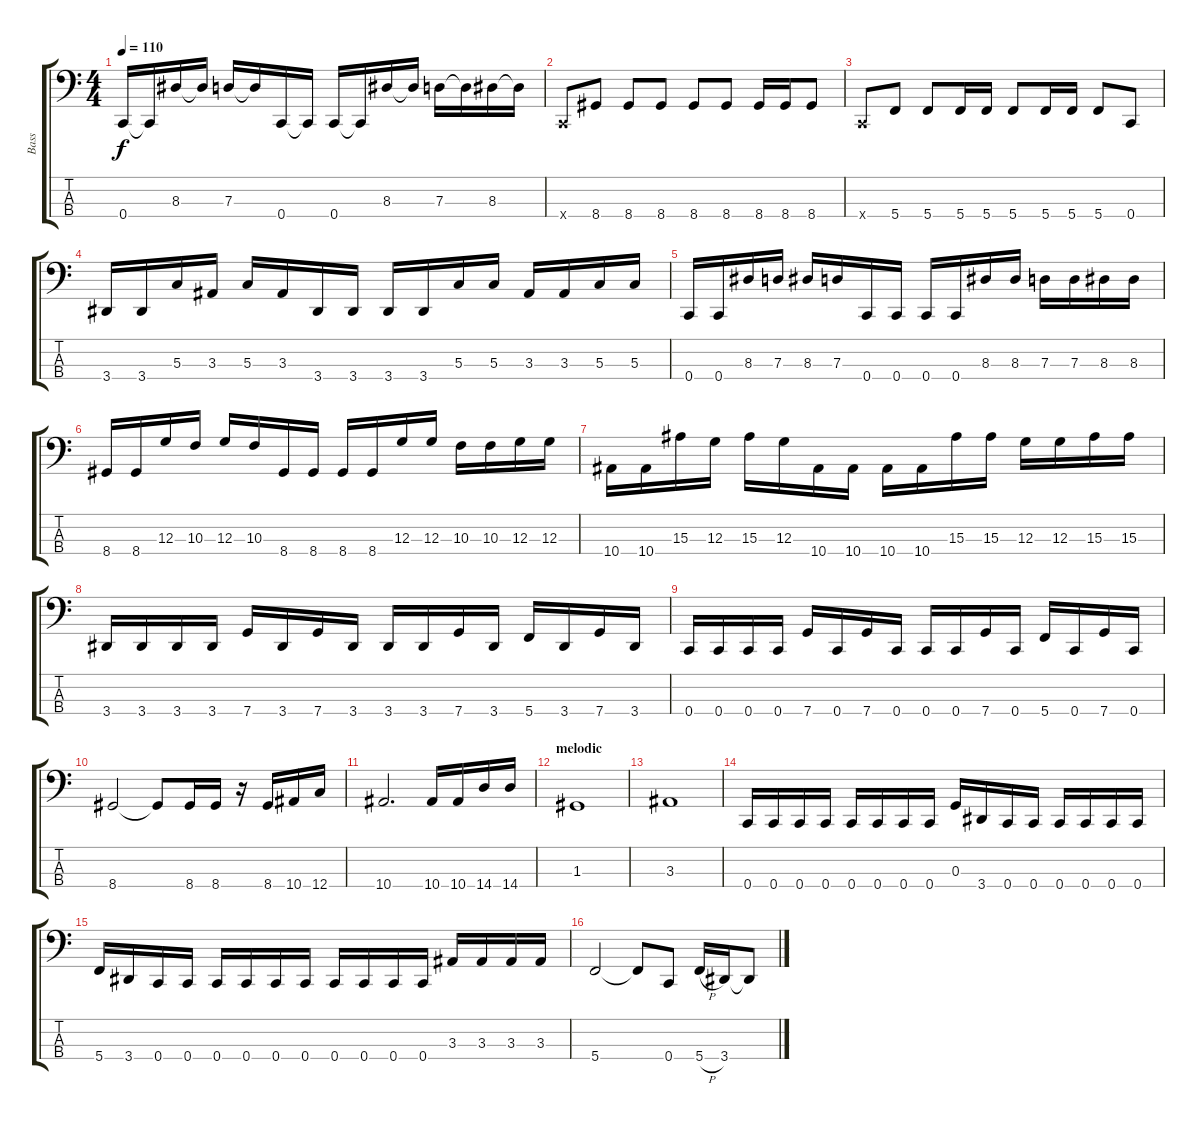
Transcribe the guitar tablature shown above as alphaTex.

\track ("Bass" "Bass") {instrument electricbasspick}
\staff {score tabs}
\tuning (F2 C2 G1 C1) {hide}
\ts (4 4)
\tempo 110
\clef f4
\ks c
0.4.16{dy f} 0.4{t}.16 8.3.16 8.3{t}.16 7.3.16 7.3{t}.16 0.4.16 0.4{t}.16 0.4.16 0.4{t}.16 8.3.16 8.3{t}.16 7.3.16 7.3{t}.16 8.3.16 8.3{t}.16 |
0.4{x}.8 8.4.8 8.4.8 8.4.8 8.4.8 8.4.8 8.4.16 8.4.16 8.4.8 |
0.4{x}.8 5.4.8 5.4.8 5.4.16 5.4.16 5.4.8 5.4.16 5.4.16 5.4.8 0.4.8 |
3.4.16 3.4.16 5.3.16 3.3.16 5.3.16 3.3.16 3.4.16 3.4.16 3.4.16 3.4.16 5.3.16 5.3.16 3.3.16 3.3.16 5.3.16 5.3.16 |
0.4.16 0.4.16 8.3.16 7.3.16 8.3.16 7.3.16 0.4.16 0.4.16 0.4.16 0.4.16 8.3.16 8.3.16 7.3.16 7.3.16 8.3.16 8.3.16 |
8.4.16 8.4.16 12.3.16 10.3.16 12.3.16 10.3.16 8.4.16 8.4.16 8.4.16 8.4.16 12.3.16 12.3.16 10.3.16 10.3.16 12.3.16 12.3.16 |
10.4.16 10.4.16 15.3.16 12.3.16 15.3.16 12.3.16 10.4.16 10.4.16 10.4.16 10.4.16 15.3.16 15.3.16 12.3.16 12.3.16 15.3.16 15.3.16 |
3.4.16 3.4.16 3.4.16 3.4.16 7.4.16 3.4.16 7.4.16 3.4.16 3.4.16 3.4.16 7.4.16 3.4.16 5.4.16 3.4.16 7.4.16 3.4.16 |
0.4.16 0.4.16 0.4.16 0.4.16 7.4.16 0.4.16 7.4.16 0.4.16 0.4.16 0.4.16 7.4.16 0.4.16 5.4.16 0.4.16 7.4.16 0.4.16 |
8.4.2 8.4{t}.8 8.4.16 8.4.16 r.16 8.4.16 10.4.16 12.4.16 |
10.4.2{d} 10.4.16 10.4.16 14.4.16 14.4.16 |
\section ("" "melodic")
1.3.1 |
3.3.1 |
0.4.16 0.4.16 0.4.16 0.4.16 0.4.16 0.4.16 0.4.16 0.4.16 0.3.16 3.4.16 0.4.16 0.4.16 0.4.16 0.4.16 0.4.16 0.4.16 |
5.4.16 3.4.16 0.4.16 0.4.16 0.4.16 0.4.16 0.4.16 0.4.16 0.4.16 0.4.16 0.4.16 0.4.16 3.3.16 3.3.16 3.3.16 3.3.16 |
5.4.2 5.4{t}.8 0.4.8 5.4{h}.16 3.4.16 3.4{t}.8
